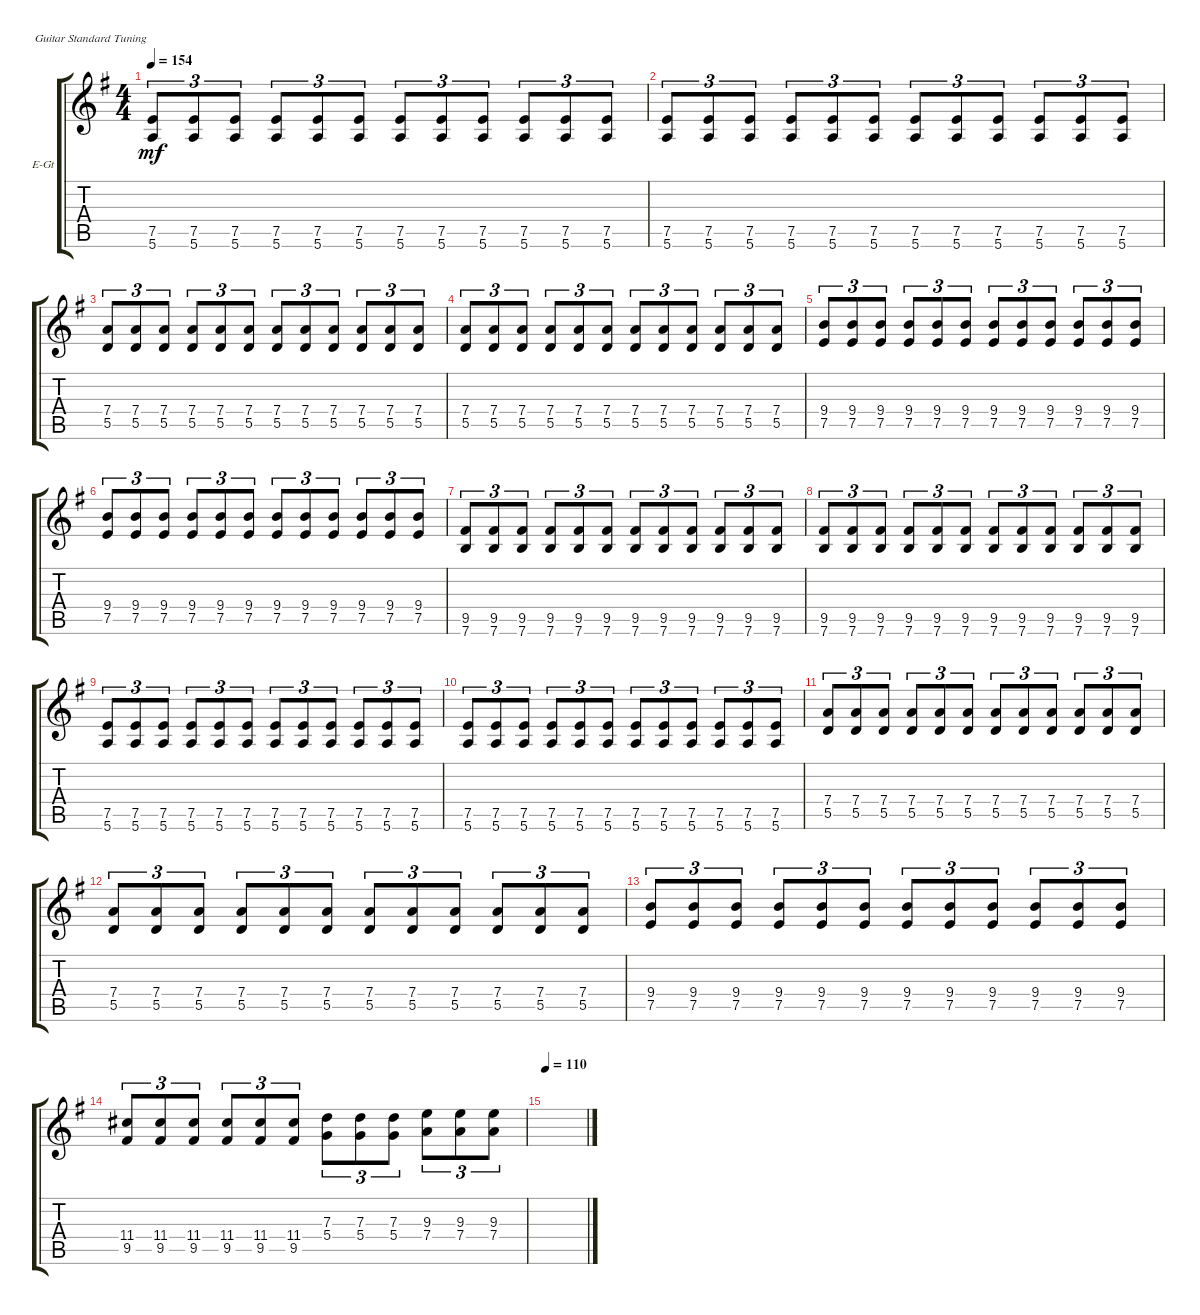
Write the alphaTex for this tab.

\defaultSystemsLayout 4
\bracketExtendMode groupsimilarinstruments
\firstSystemTrackNameOrientation horizontal
\otherSystemsTrackNameOrientation horizontal
\track ("Electric Guitar" "E-Gt") {instrument distortionguitar}
\staff {score tabs}
\tuning (E4 B3 G3 D3 A2 E2)
\ts (4 4)
\tempo 154
\clef g2
\ks g
(5.6 7.5).8{tu (3 2) dy mf} (7.5 5.6).8{tu (3 2)} (7.5 5.6).8{tu (3 2)} (7.5 5.6).8{tu (3 2)} (7.5 5.6).8{tu (3 2)} (7.5 5.6).8{tu (3 2)} (7.5 5.6).8{tu (3 2)} (7.5 5.6).8{tu (3 2)} (7.5 5.6).8{tu (3 2)} (5.6 7.5).8{tu (3 2)} (5.6 7.5).8{tu (3 2)} (5.6 7.5).8{tu (3 2)} |
(5.6 7.5).8{tu (3 2)} (7.5 5.6).8{tu (3 2)} (7.5 5.6).8{tu (3 2)} (7.5 5.6).8{tu (3 2)} (7.5 5.6).8{tu (3 2)} (7.5 5.6).8{tu (3 2)} (7.5 5.6).8{tu (3 2)} (7.5 5.6).8{tu (3 2)} (7.5 5.6).8{tu (3 2)} (5.6 7.5).8{tu (3 2)} (5.6 7.5).8{tu (3 2)} (5.6 7.5).8{tu (3 2)} |
(5.5 7.4).8{tu (3 2)} (5.5 7.4).8{tu (3 2)} (5.5 7.4).8{tu (3 2)} (5.5 7.4).8{tu (3 2)} (5.5 7.4).8{tu (3 2)} (5.5 7.4).8{tu (3 2)} (5.5 7.4).8{tu (3 2)} (5.5 7.4).8{tu (3 2)} (5.5 7.4).8{tu (3 2)} (5.5 7.4).8{tu (3 2)} (5.5 7.4).8{tu (3 2)} (5.5 7.4).8{tu (3 2)} |
(5.5 7.4).8{tu (3 2)} (5.5 7.4).8{tu (3 2)} (5.5 7.4).8{tu (3 2)} (5.5 7.4).8{tu (3 2)} (5.5 7.4).8{tu (3 2)} (5.5 7.4).8{tu (3 2)} (5.5 7.4).8{tu (3 2)} (5.5 7.4).8{tu (3 2)} (5.5 7.4).8{tu (3 2)} (5.5 7.4).8{tu (3 2)} (5.5 7.4).8{tu (3 2)} (5.5 7.4).8{tu (3 2)} |
(7.5 9.4).8{tu (3 2)} (7.5 9.4).8{tu (3 2)} (7.5 9.4).8{tu (3 2)} (7.5 9.4).8{tu (3 2)} (7.5 9.4).8{tu (3 2)} (7.5 9.4).8{tu (3 2)} (7.5 9.4).8{tu (3 2)} (7.5 9.4).8{tu (3 2)} (7.5 9.4).8{tu (3 2)} (7.5 9.4).8{tu (3 2)} (7.5 9.4).8{tu (3 2)} (7.5 9.4).8{tu (3 2)} |
(7.5 9.4).8{tu (3 2)} (7.5 9.4).8{tu (3 2)} (7.5 9.4).8{tu (3 2)} (7.5 9.4).8{tu (3 2)} (7.5 9.4).8{tu (3 2)} (7.5 9.4).8{tu (3 2)} (7.5 9.4).8{tu (3 2)} (7.5 9.4).8{tu (3 2)} (7.5 9.4).8{tu (3 2)} (7.5 9.4).8{tu (3 2)} (7.5 9.4).8{tu (3 2)} (7.5 9.4).8{tu (3 2)} |
(7.6 9.5).8{tu (3 2)} (9.5 7.6).8{tu (3 2)} (9.5 7.6).8{tu (3 2)} (9.5 7.6).8{tu (3 2)} (9.5 7.6).8{tu (3 2)} (9.5 7.6).8{tu (3 2)} (9.5 7.6).8{tu (3 2)} (9.5 7.6).8{tu (3 2)} (9.5 7.6).8{tu (3 2)} (7.6 9.5).8{tu (3 2)} (7.6 9.5).8{tu (3 2)} (7.6 9.5).8{tu (3 2)} |
(7.6 9.5).8{tu (3 2)} (9.5 7.6).8{tu (3 2)} (9.5 7.6).8{tu (3 2)} (9.5 7.6).8{tu (3 2)} (9.5 7.6).8{tu (3 2)} (9.5 7.6).8{tu (3 2)} (9.5 7.6).8{tu (3 2)} (9.5 7.6).8{tu (3 2)} (9.5 7.6).8{tu (3 2)} (7.6 9.5).8{tu (3 2)} (7.6 9.5).8{tu (3 2)} (7.6 9.5).8{tu (3 2)} |
(5.6 7.5).8{tu (3 2)} (7.5 5.6).8{tu (3 2)} (7.5 5.6).8{tu (3 2)} (7.5 5.6).8{tu (3 2)} (7.5 5.6).8{tu (3 2)} (7.5 5.6).8{tu (3 2)} (7.5 5.6).8{tu (3 2)} (7.5 5.6).8{tu (3 2)} (7.5 5.6).8{tu (3 2)} (5.6 7.5).8{tu (3 2)} (5.6 7.5).8{tu (3 2)} (5.6 7.5).8{tu (3 2)} |
(5.6 7.5).8{tu (3 2)} (7.5 5.6).8{tu (3 2)} (7.5 5.6).8{tu (3 2)} (7.5 5.6).8{tu (3 2)} (7.5 5.6).8{tu (3 2)} (7.5 5.6).8{tu (3 2)} (7.5 5.6).8{tu (3 2)} (7.5 5.6).8{tu (3 2)} (7.5 5.6).8{tu (3 2)} (5.6 7.5).8{tu (3 2)} (5.6 7.5).8{tu (3 2)} (5.6 7.5).8{tu (3 2)} |
(5.5 7.4).8{tu (3 2)} (5.5 7.4).8{tu (3 2)} (5.5 7.4).8{tu (3 2)} (5.5 7.4).8{tu (3 2)} (5.5 7.4).8{tu (3 2)} (5.5 7.4).8{tu (3 2)} (5.5 7.4).8{tu (3 2)} (5.5 7.4).8{tu (3 2)} (5.5 7.4).8{tu (3 2)} (5.5 7.4).8{tu (3 2)} (5.5 7.4).8{tu (3 2)} (5.5 7.4).8{tu (3 2)} |
(5.5 7.4).8{tu (3 2)} (5.5 7.4).8{tu (3 2)} (5.5 7.4).8{tu (3 2)} (5.5 7.4).8{tu (3 2)} (5.5 7.4).8{tu (3 2)} (5.5 7.4).8{tu (3 2)} (5.5 7.4).8{tu (3 2)} (5.5 7.4).8{tu (3 2)} (5.5 7.4).8{tu (3 2)} (5.5 7.4).8{tu (3 2)} (5.5 7.4).8{tu (3 2)} (5.5 7.4).8{tu (3 2)} |
(7.5 9.4).8{tu (3 2)} (7.5 9.4).8{tu (3 2)} (7.5 9.4).8{tu (3 2)} (7.5 9.4).8{tu (3 2)} (7.5 9.4).8{tu (3 2)} (7.5 9.4).8{tu (3 2)} (7.5 9.4).8{tu (3 2)} (7.5 9.4).8{tu (3 2)} (7.5 9.4).8{tu (3 2)} (7.5 9.4).8{tu (3 2)} (7.5 9.4).8{tu (3 2)} (7.5 9.4).8{tu (3 2)} |
(9.5 11.4).8{tu (3 2)} (9.5 11.4).8{tu (3 2)} (9.5 11.4).8{tu (3 2)} (9.5 11.4).8{tu (3 2)} (9.5 11.4).8{tu (3 2)} (9.5 11.4).8{tu (3 2)} (5.4 7.3).8{tu (3 2)} (7.3 5.4).8{tu (3 2)} (7.3 5.4).8{tu (3 2)} (7.4 9.3).8{tu (3 2)} (7.4 9.3).8{tu (3 2)} (7.4 9.3).8{tu (3 2)} |
\tempo 110
